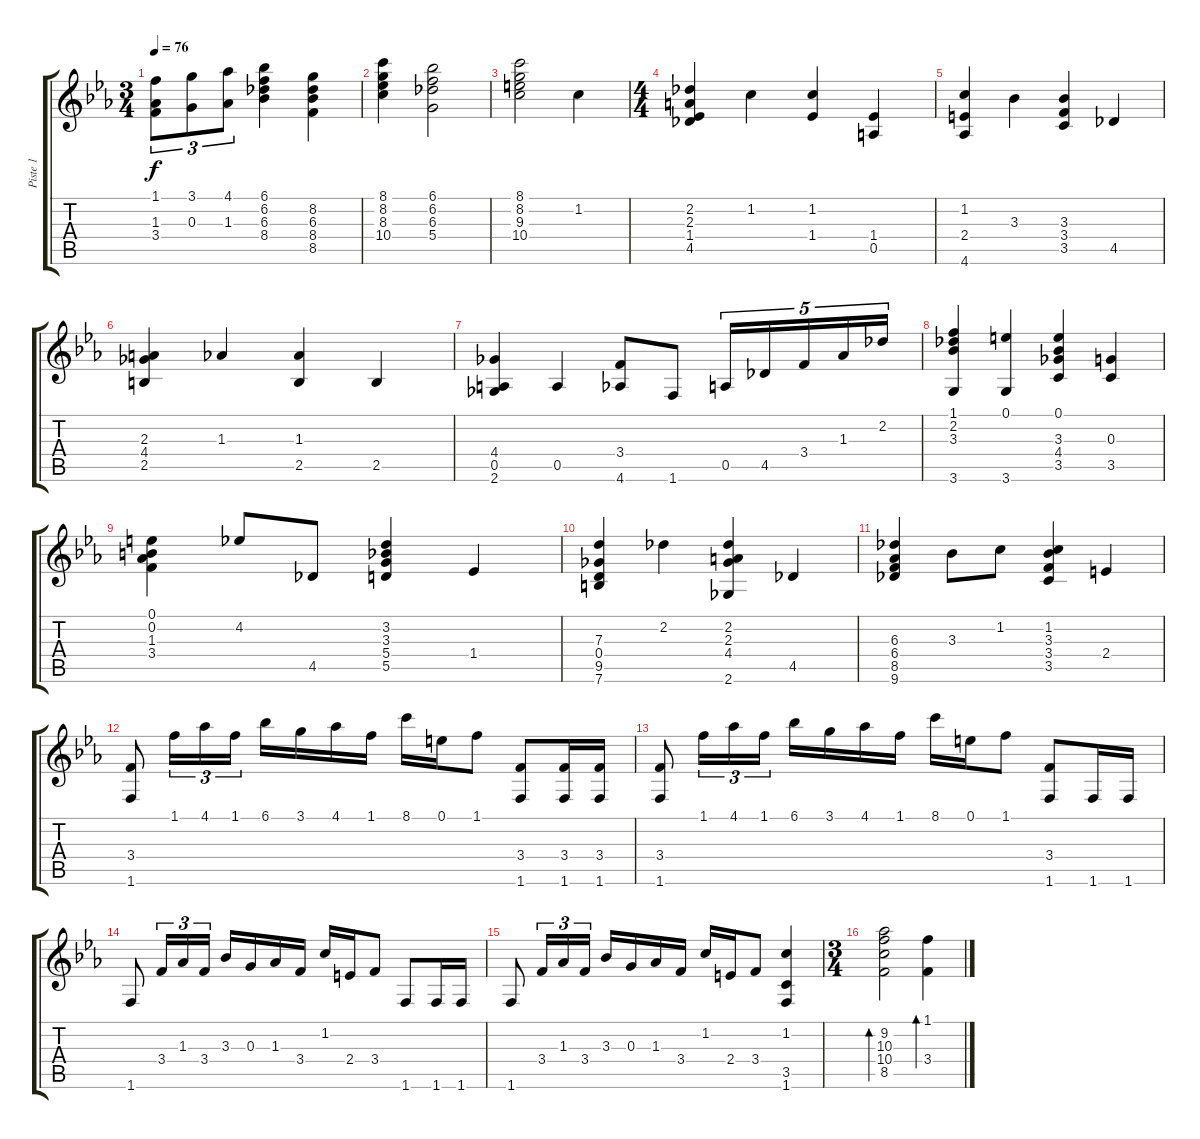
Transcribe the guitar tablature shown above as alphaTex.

\track ("Piste 1" "Piste 1") {instrument acousticguitarnylon}
\staff {score tabs}
\tuning (E4 B3 G3 D3 A2 E2) {hide}
\ts (3 4)
\tempo 76
\clef g2
\ks eb
(1.1 1.3 3.4).8{tu (3 2) dy f} (3.1 0.3).8{tu (3 2)} (4.1 1.3).8{tu (3 2)} (6.1 6.2 6.3 8.4).4 (8.2 6.3 8.4 8.5).4 |
(8.1 8.2 8.3 10.4).4 (6.1 6.2 6.3 5.4).2 |
(8.1 8.2 9.3 10.4).2 1.2.4 |
\ts (4 4)
(2.2 2.3 1.4 4.5).4 1.2.4 (1.2 1.4).4 (1.4 0.5).4 |
(1.2 2.4 4.6).4 3.3.4 (3.3 3.4 3.5).4 4.5.4 |
(2.3 4.4 2.5).4 1.3.4 (1.3 2.5).4 2.5.4 |
(4.4 0.5 2.6).4 0.5.4 (3.4 4.6).8 1.6.8 0.5.16{tu (5 4)} 4.5.16{tu (5 4)} 3.4.16{tu (5 4)} 1.3.16{tu (5 4)} 2.2.16{tu (5 4)} |
(1.1 2.2 3.3 3.6).4 (0.1 3.6).4 (0.1 3.3 4.4 3.5).4 (0.3 3.5).4 |
(0.1 0.2 1.3 3.4).4 4.2.8 4.5.8 (3.2 3.3 5.4 5.5).4 1.4.4 |
(7.3 0.4 9.5 7.6).4 2.2.4 (2.2 2.3 4.4 2.6).4 4.5.4 |
(6.3 6.4 8.5 9.6).4 3.3.8 1.2.8 (1.2 3.3 3.4 3.5).4 2.4.4 |
(3.4 1.6).8 1.1.16{tu (3 2)} 4.1.16{tu (3 2)} 1.1.16{tu (3 2)} 6.1.16 3.1.16 4.1.16 1.1.16 8.1.16 0.1.16 1.1.8 (3.4 1.6).8 (3.4 1.6).16 (3.4 1.6).16 |
(3.4 1.6).8 1.1.16{tu (3 2)} 4.1.16{tu (3 2)} 1.1.16{tu (3 2)} 6.1.16 3.1.16 4.1.16 1.1.16 8.1.16 0.1.16 1.1.8 (3.4 1.6).8 1.6.16 1.6.16 |
1.6.8 3.4.16{tu (3 2)} 1.3.16{tu (3 2)} 3.4.16{tu (3 2)} 3.3.16 0.3.16 1.3.16 3.4.16 1.2.16 2.4.16 3.4.8 1.6.8 1.6.16 1.6.16 |
1.6.8 3.4.16{tu (3 2)} 1.3.16{tu (3 2)} 3.4.16{tu (3 2)} 3.3.16 0.3.16 1.3.16 3.4.16 1.2.16 2.4.16 3.4.8 (1.2 3.5 1.6).4 |
\ts (3 4)
(9.2 10.3 10.4 8.5).2{bd 120} (1.1 3.4).4{bd 120}
